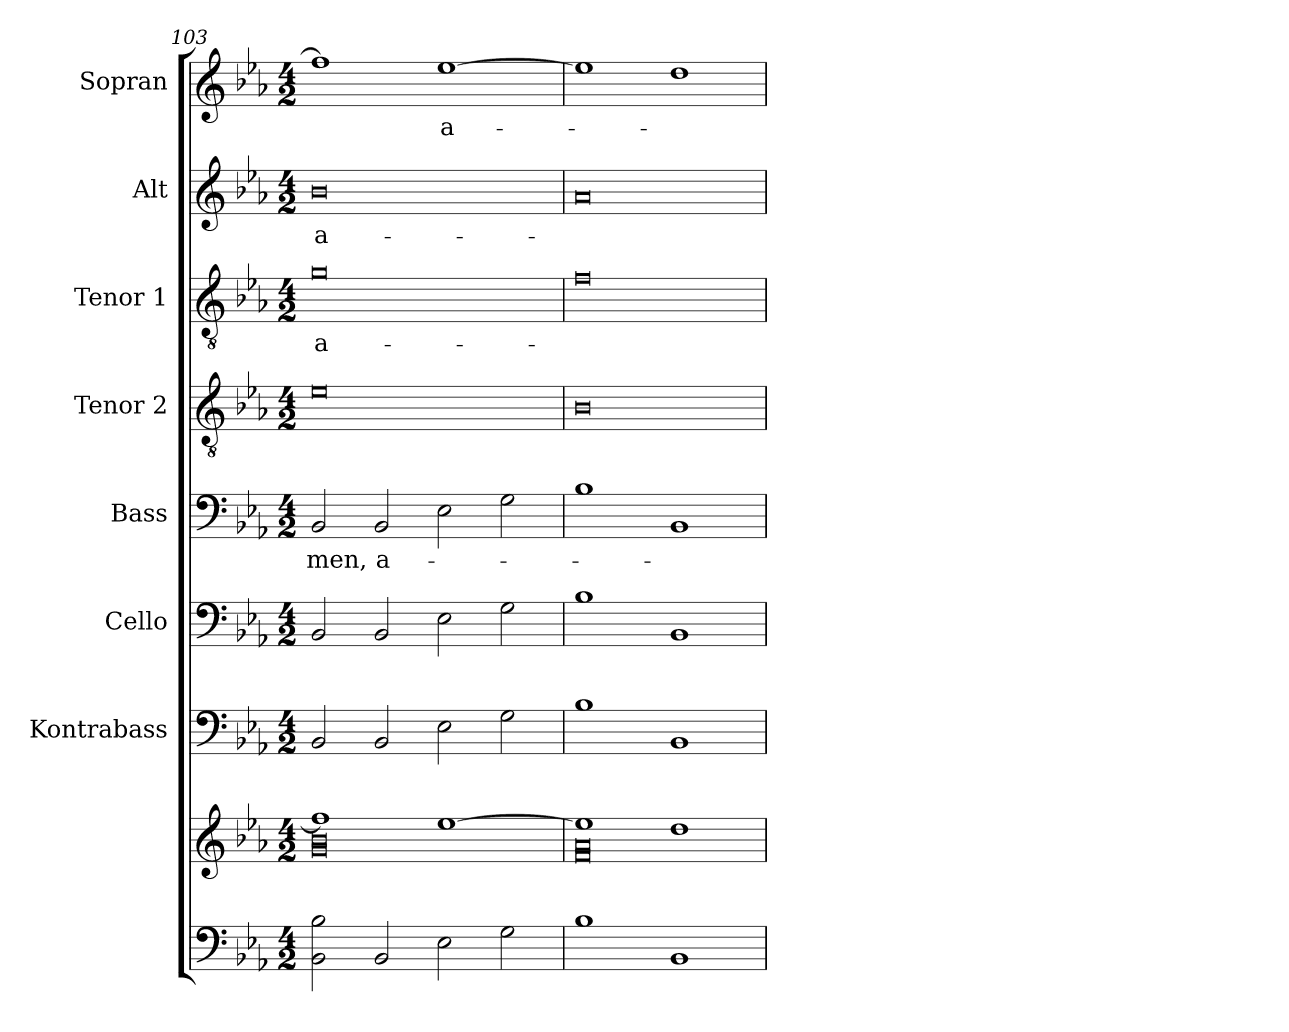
**kern	**kern	**kern	**kern	**kern	**text	**kern	**kern	**text	**kern	**text	**kern	**text
*part8	*part8	*part7	*part6	*part5	*part5	*part4	*part3	*part3	*part2	*part2	*part1	*part1
*staff9	*staff8	*staff7	*staff6	*staff5	*staff5	*staff4	*staff3	*staff3	*staff2	*staff2	*staff1	*staff1
*	*	*I"Kontrabass	*I"Cello	*I"Bass	*	*I"Tenor 2	*I"Tenor 1	*	*I"Alt	*	*I"Sopran	*
*	*	*I'Kb.	*	*I'B.	*	*I'T. 2	*I'T. 1	*	*I'A.	*	*I'S.	*
!!LO:LB:g=z
*clefF4	*clefG2	*clefF4	*clefF4	*clefF4	*	*clefGv2	*clefGv2	*	*clefG2	*	*clefG2	*
*	*	*ITrd7c12	*	*	*	*	*	*	*	*	*	*
*k[b-e-a-]	*k[b-e-a-]	*k[b-e-a-]	*k[b-e-a-]	*k[b-e-a-]	*	*k[b-e-a-]	*k[b-e-a-]	*	*k[b-e-a-]	*	*k[b-e-a-]	*
*E-:	*E-:	*E-:	*E-:	*E-:	*	*E-:	*E-:	*	*E-:	*	*E-:	*
*M4/2	*M4/2	*M4/2	*M4/2	*M4/2	*	*M4/2	*M4/2	*	*M4/2	*	*M4/2	*
=103	=103	=103	=103	=103	=103	=103	=103	=103	=103	=103	=103	=103
*	*^	*	*	*	*	*	*	*	*	*	*	*
!	!	!	!	!	!	!LO:LY:b	!	!	!LO:LY:b	!	!LO:LY:b	!	!
2BB-\ 2B-\	1ff]	0g 0b-	2BBB-/	2BB-/	2BB-/	-men,	0e-	0g	a-	0b-	a-	1ff]	.
!	!	!	!	!	!	!LO:LY:b	!	!	!	!	!	!	!
2BB-/	.	.	2BBB-/	2BB-/	2BB-/	a-	.	.	.	.	.	.	.
!	!	!	!	!	!	!	!	!	!	!	!	!	!LO:LY:b
2E-\	[>1ee-	.	2EE-\	2E-\	2E-\	.	.	.	.	.	.	[1ee-	a-
2G\	.	.	2GG\	2G\	2G\	.	.	.	.	.	.	.	.
=104	=104	=104	=104	=104	=104	=104	=104	=104	=104	=104	=104	=104	=104
1B-	1ee-]	0f 0a-	1BB-	1B-	1B-	.	0B-	0f	.	0a-	.	1ee-]	.
1BB-	1dd	.	1BBB-	1BB-	1BB-	.	.	.	.	.	.	1dd	.
*	*v	*v	*	*	*	*	*	*	*	*	*	*	*
=	=	=	=	=	=	=	=	=	=	=	=	=
*-	*-	*-	*-	*-	*-	*-	*-	*-	*-	*-	*-	*-
